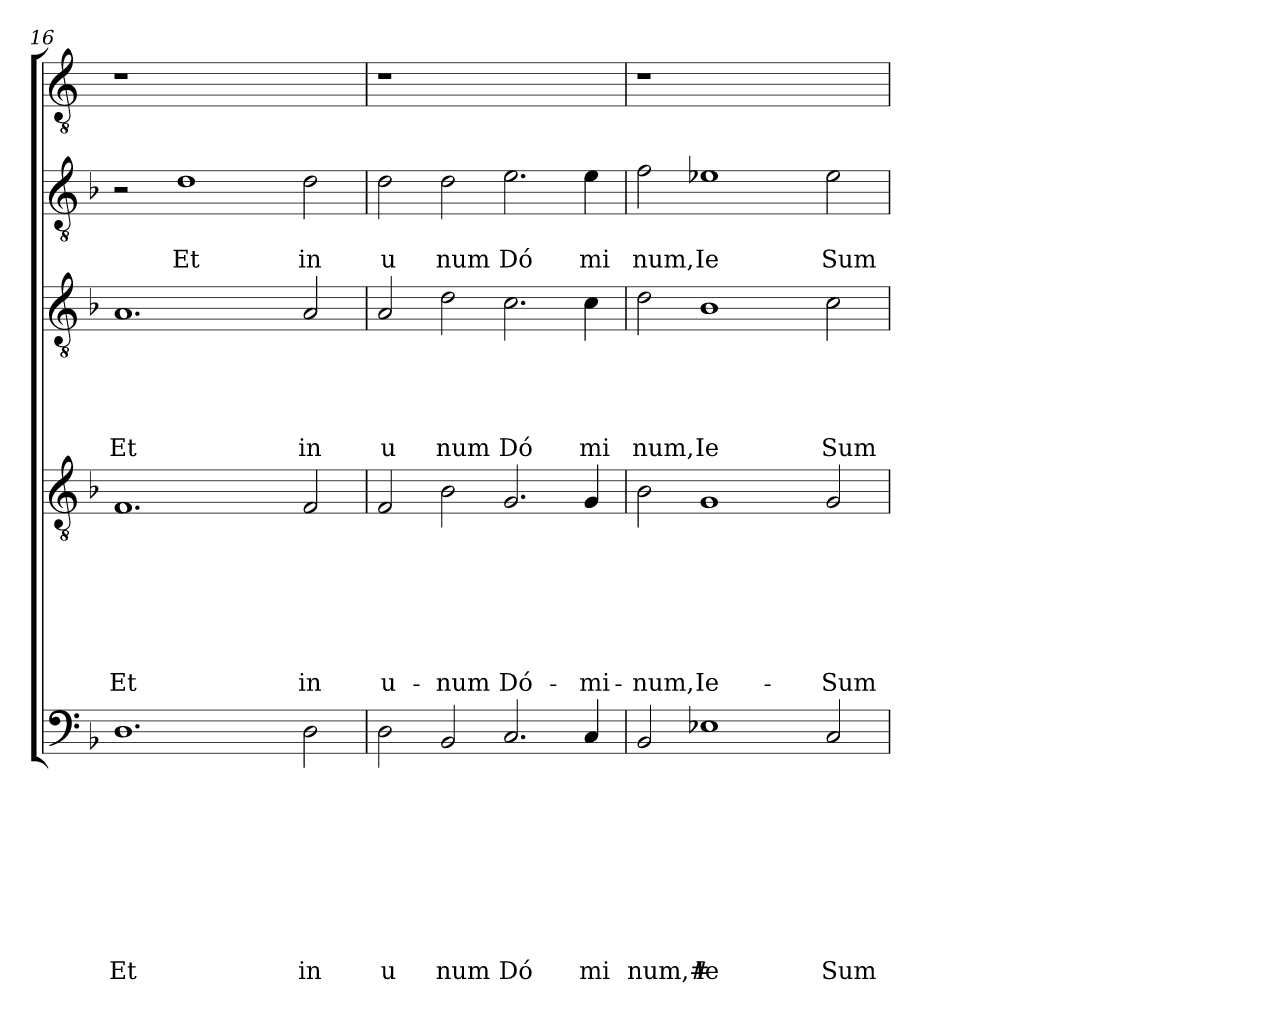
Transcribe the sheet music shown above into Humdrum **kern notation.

**kern	**text	**text	**text	**text	**text	**text	**text	**text	**text	**kern	**text	**text	**text	**text	**text	**text	**text	**kern	**text	**text	**text	**text	**text	**kern	**text	**text	**kern
*part5	*part5	*part5	*part5	*part5	*part5	*part5	*part5	*part5	*part5	*part4	*part4	*part4	*part4	*part4	*part4	*part4	*part4	*part3	*part3	*part3	*part3	*part3	*part3	*part2	*part2	*part2	*part1
*staff5	*staff5	*staff5	*staff5	*staff5	*staff5	*staff5	*staff5	*staff5	*staff5	*staff4	*staff4	*staff4	*staff4	*staff4	*staff4	*staff4	*staff4	*staff3	*staff3	*staff3	*staff3	*staff3	*staff3	*staff2	*staff2	*staff2	*staff1
*clefF4	*	*	*	*	*	*	*	*	*	*clefGv2	*	*	*	*	*	*	*	*clefGv2	*	*	*	*	*	*clefGv2	*	*	*clefGv2
*k[b-]	*	*	*	*	*	*	*	*	*	*k[b-]	*	*	*	*	*	*	*	*k[b-]	*	*	*	*	*	*k[b-]	*	*	*k[]
*F:	*	*	*	*	*	*	*	*	*	*F:	*	*	*	*	*	*	*	*F:	*	*	*	*	*	*F:	*	*	*C:
=16	=16	=16	=16	=16	=16	=16	=16	=16	=16	=16	=16	=16	=16	=16	=16	=16	=16	=16	=16	=16	=16	=16	=16	=16	=16	=16	=16
!	!	!	!	!	!	!	!	!	!LO:LY:b	!	!	!	!	!	!	!	!LO:LY:b	!	!	!	!	!	!LO:LY:b	!	!	!	!
1.D	.	.	.	.	.	.	.	.	Et	1.F	.	.	.	.	.	.	Et	1.A	.	.	.	.	Et	2r	.	.	1r
!	!	!	!	!	!	!	!	!	!	!	!	!	!	!	!	!	!	!	!	!	!	!	!	!	!	!LO:LY:b	!
.	.	.	.	.	.	.	.	.	.	.	.	.	.	.	.	.	.	.	.	.	.	.	.	1d	.	Et	.
.	.	.	.	.	.	.	.	.	.	.	.	.	.	.	.	.	.	.	.	.	.	.	.	.	.	.	1ryy
!	!	!	!	!	!	!	!	!	!LO:LY:b	!	!	!	!	!	!	!	!LO:LY:b	!	!	!	!	!	!LO:LY:b	!	!	!LO:LY:b	!
2D\	.	.	.	.	.	.	.	.	in	2F/	.	.	.	.	.	.	in	2A/	.	.	.	.	in	2d\	.	in	.
!!LO:LB:g=z
=17	=17	=17	=17	=17	=17	=17	=17	=17	=17	=17	=17	=17	=17	=17	=17	=17	=17	=17	=17	=17	=17	=17	=17	=17	=17	=17	=17
!	!	!	!	!	!	!	!	!	!LO:LY:b	!	!	!	!	!	!	!	!LO:LY:b	!	!	!	!	!	!LO:LY:b	!	!	!LO:LY:b	!
2D\	.	.	.	.	.	.	.	.	u	2F/	.	.	.	.	.	.	u-	2A/	.	.	.	.	u	2d\	.	u	1r
!	!	!	!	!	!	!	!	!	!LO:LY:b	!	!	!	!	!	!	!	!LO:LY:b	!	!	!	!	!	!LO:LY:b	!	!	!LO:LY:b	!
2BB-/	.	.	.	.	.	.	.	.	num	2B-\	.	.	.	.	.	.	-num	2d\	.	.	.	.	num	2d\	.	num	.
!	!	!	!	!	!	!	!	!	!LO:LY:b	!	!	!	!	!	!	!	!LO:LY:b	!	!	!	!	!	!LO:LY:b	!	!	!LO:LY:b	!
2.C/	.	.	.	.	.	.	.	.	Dó	2.G/	.	.	.	.	.	.	Dó-	2.c\	.	.	.	.	Dó	2.e\	.	Dó	1ryy
!	!	!	!	!	!	!	!	!	!LO:LY:b	!	!	!	!	!	!	!	!LO:LY:b	!	!	!	!	!	!LO:LY:b	!	!	!LO:LY:b	!
4C/	.	.	.	.	.	.	.	.	mi	4G/	.	.	.	.	.	.	-mi-	4c\	.	.	.	.	mi	4e\	.	mi	.
=18	=18	=18	=18	=18	=18	=18	=18	=18	=18	=18	=18	=18	=18	=18	=18	=18	=18	=18	=18	=18	=18	=18	=18	=18	=18	=18	=18
!	!	!	!	!	!	!	!	!	!LO:LY:b:rj	!	!	!	!	!	!	!	!LO:LY:b	!	!	!	!	!	!LO:LY:b	!	!	!LO:LY:b	!
2BB-/	.	.	.	.	.	.	.	.	num,#	2B-\	.	.	.	.	.	.	-num,	2d\	.	.	.	.	num,	2f\	.	num,	1r
!	!	!	!	!	!	!	!	!	!LO:LY:b	!	!	!	!	!	!	!	!LO:LY:b	!	!	!	!	!	!LO:LY:b	!	!	!LO:LY:b	!
1E-	.	.	.	.	.	.	.	.	Ie	1G	.	.	.	.	.	.	Ie-	1B-	.	.	.	.	Ie	1e-X	.	Ie	.
.	.	.	.	.	.	.	.	.	.	.	.	.	.	.	.	.	.	.	.	.	.	.	.	.	.	.	1ryy
!	!	!	!	!	!	!	!	!	!LO:LY:b	!	!	!	!	!	!	!	!LO:LY:b	!	!	!	!	!	!LO:LY:b	!	!	!LO:LY:b	!
2C/	.	.	.	.	.	.	.	.	Sum	2G/	.	.	.	.	.	.	-Sum	2c\	.	.	.	.	Sum	2e-\	.	Sum	.
=	=	=	=	=	=	=	=	=	=	=	=	=	=	=	=	=	=	=	=	=	=	=	=	=	=	=	=
*-	*-	*-	*-	*-	*-	*-	*-	*-	*-	*-	*-	*-	*-	*-	*-	*-	*-	*-	*-	*-	*-	*-	*-	*-	*-	*-	*-
